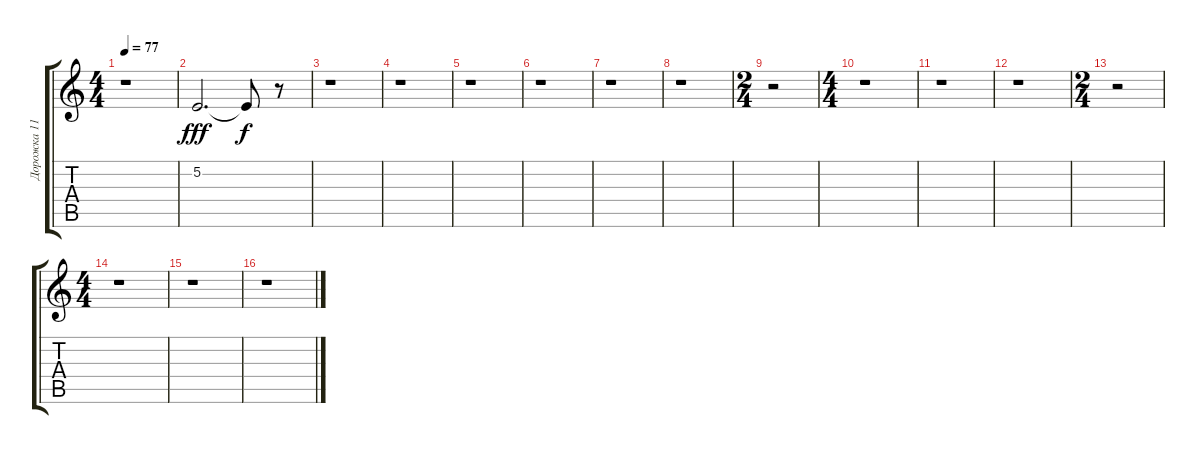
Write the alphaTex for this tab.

\track ("Дорожка 11" "Дорожка 11") {instrument pad1newage}
\staff {score tabs}
\tuning (E4 B3 G3 D3 A2 E2) {hide}
\ts (4 4)
\tempo 77
\clef g2
\ks c
r.1{dy fff} |
5.2.2{d} 5.2{t}.8{dy f} r.8 |
r.1 |
r.1 |
r.1 |
r.1 |
r.1 |
r.1 |
\ts (2 4)
r.2 |
\ts (4 4)
r.1 |
r.1 |
r.1 |
\ts (2 4)
r.2 |
\ts (4 4)
r.1 |
r.1 |
r.1
